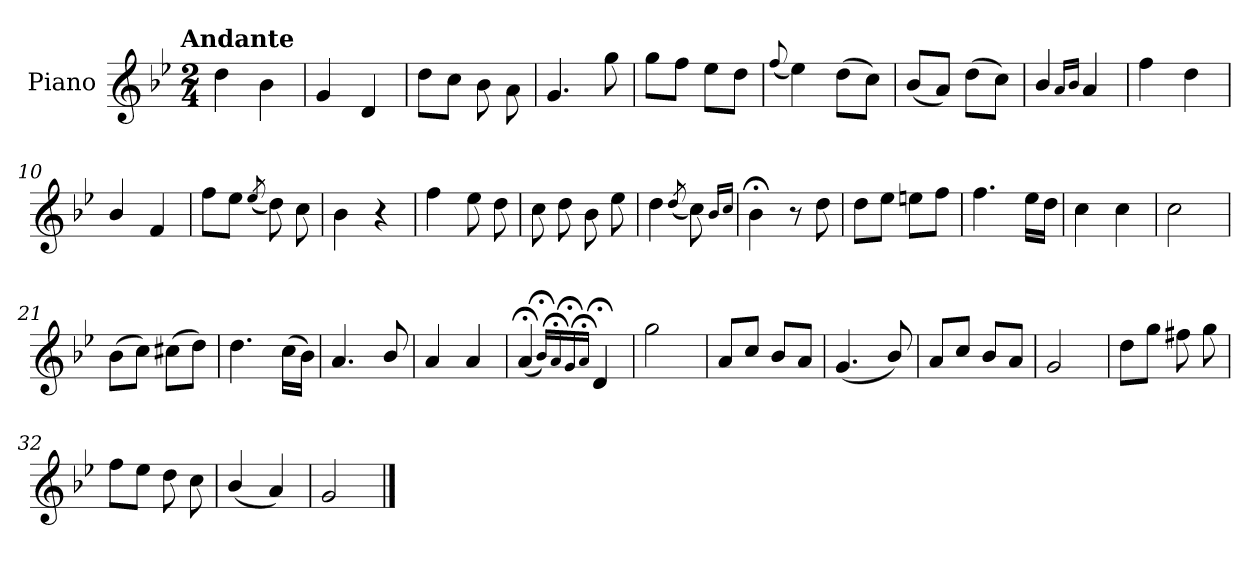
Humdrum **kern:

**kern
*part1
*staff1
*I"Piano
*I'Pno.
*clefG2
*k[b-e-]
!!LO:TX:omd:t=Andante
*M2/4
*MM92
=1
4dd\
4b-\
=2
4g/
4d/
=3
8dd\L
8cc\J
8b-\
8a\
=4
4.g/
8gg\
=5
8gg\L
8ff\J
8ee-\L
8dd\J
=6
(<8qqff/
4ee-\)
(>8dd\L
8cc\J)
!!LO:LB:g=z
=7
(<8b-/L
8a/J)
(>8dd\L
8cc\J)
=8
4b-/
16qqa/LL
16qqb-/JJ
4a/
=9
4ff\
4dd\
=10
4b-/
4f/
=11
8ff\L
8ee-\J
(<8qee-/
8dd\)
8cc\
=12
4b-\
4r
=13
4ff\
8ee-\
8dd\
=14
8cc\
8dd\
8b-\
8ee-\
!!LO:LB:g=z
=15
4dd\
(<8qdd/
8cc\)
16qqb-/LL
16qqcc/JJ
=16
4b-;<\
8r
8dd\
=17
8dd\L
8ee-\J
8een\L
8ff\J
=18
4.ff\
16ee-\LL
16dd\JJ
=19
4cc\
4cc\
=20
2cc\
=21
(>8b-\L
8cc\J)
(>8cc#X\L
8dd\J)
!!LO:LB:g=z
=22
4.dd\
(>16cc\LL
16b-\JJ)
=23
4.a/
8b-/
=24
4a/
4a/
=25
(<4a;</
16qqb-;</LL)
16qqa;</
16qqg;</
16qqa;</JJ
4d;</
=26
2gg\
=27
8a/L
8cc/J
8b-/L
8a/J
=28
(<4.g/
8b-/)
!!LO:LB:g=z
=29
8a/L
8cc/J
8b-/L
8a/J
=30
2g/
=31
8dd\L
8gg\J
8ff#X\
8gg\
=32
8ff\L
8ee-\J
8dd\
8cc\
=33
(<4b-/
4a/)
=34
2g/
==
*-
